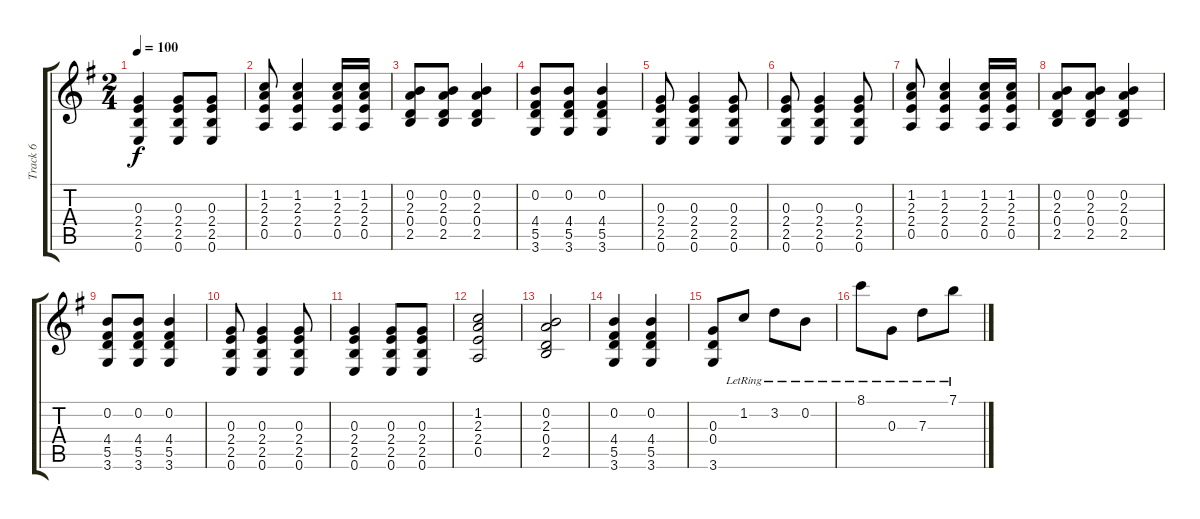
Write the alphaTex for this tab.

\track ("Track 6" "Track 6") {instrument acousticguitarnylon}
\staff {score tabs}
\tuning (E4 B3 G3 D3 A2 E2) {hide}
\ts (2 4)
\tempo 100
\clef g2
\ks g
(0.3 2.4 2.5 0.6).4{dy f} (0.3 2.4 2.5 0.6).8 (0.3 2.4 2.5 0.6).8 |
(1.2 2.3 2.4 0.5).8 (1.2 2.3 2.4 0.5).4 (1.2 2.3 2.4 0.5).16 (1.2 2.3 2.4 0.5).16 |
(0.2 2.3 0.4 2.5).8 (0.2 2.3 0.4 2.5).8 (0.2 2.3 0.4 2.5).4 |
(0.2 4.4 5.5 3.6).8 (0.2 4.4 5.5 3.6).8 (0.2 4.4 5.5 3.6).4 |
(0.3 2.4 2.5 0.6).8 (0.3 2.4 2.5 0.6).4 (0.3 2.4 2.5 0.6).8 |
(0.3 2.4 2.5 0.6).8 (0.3 2.4 2.5 0.6).4 (0.3 2.4 2.5 0.6).8 |
(1.2 2.3 2.4 0.5).8 (1.2 2.3 2.4 0.5).4 (1.2 2.3 2.4 0.5).16 (1.2 2.3 2.4 0.5).16 |
(0.2 2.3 0.4 2.5).8 (0.2 2.3 0.4 2.5).8 (0.2 2.3 0.4 2.5).4 |
(0.2 4.4 5.5 3.6).8 (0.2 4.4 5.5 3.6).8 (0.2 4.4 5.5 3.6).4 |
(0.3 2.4 2.5 0.6).8 (0.3 2.4 2.5 0.6).4 (0.3 2.4 2.5 0.6).8 |
(0.3 2.4 2.5 0.6).4 (0.3 2.4 2.5 0.6).8 (0.3 2.4 2.5 0.6).8 |
(1.2 2.3 2.4 0.5).2 |
(0.2 2.3 0.4 2.5).2 |
(0.2 4.4 5.5 3.6).4 (0.2 4.4 5.5 3.6).4 |
(0.3 0.4 3.6).8 1.2{lr}.8 3.2{lr}.8 0.2{lr}.8 |
8.1{lr}.8 0.3{lr}.8 7.3{lr}.8 7.1{lr}.8
